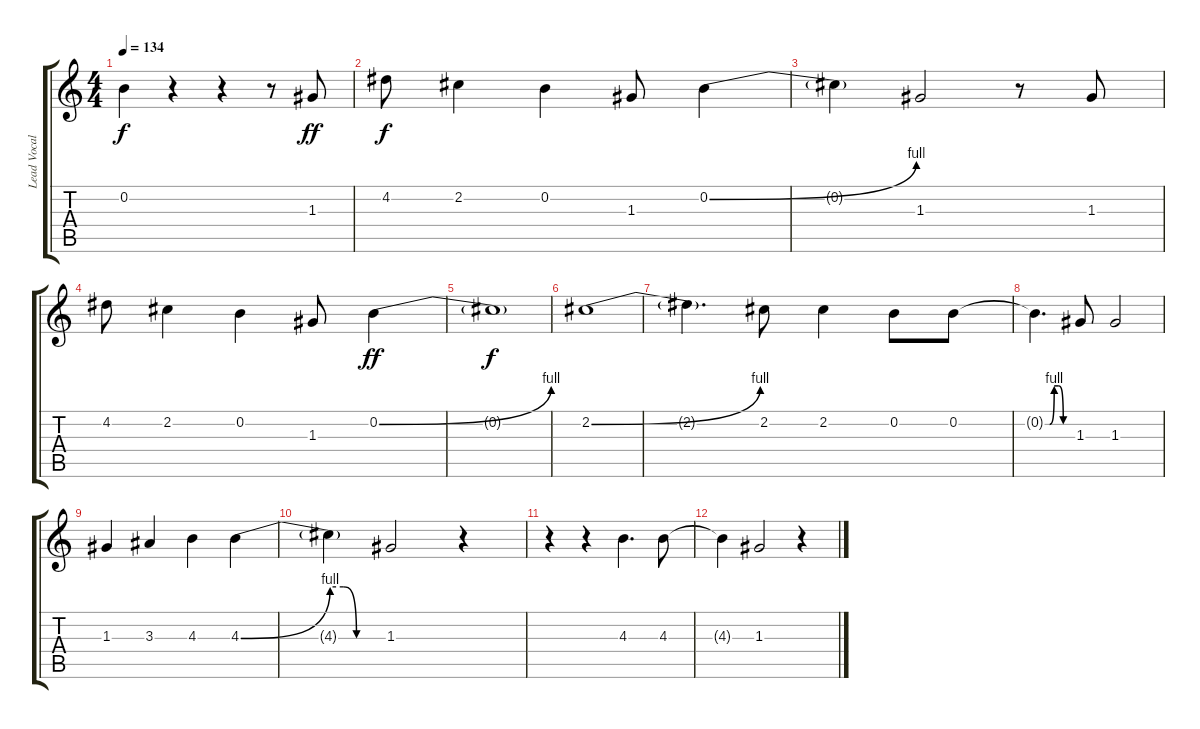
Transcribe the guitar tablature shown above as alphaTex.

\track ("Lead Vocal" "Lead Vocal") {instrument synthbass2}
\staff {score tabs}
\tuning (E4 B3 G3 D3 A2 E2) {hide}
\ts (4 4)
\tempo 134
\clef g2
\ks c
0.2{t}.4{dy f} r.4 r.4 r.8 1.3.8{dy ff} |
4.2.8{dy f} 2.2.4 0.2.4 1.3.8 0.2{be (bend 0 0 60 4)}.4 |
0.2{t}.4 1.3.2 r.8 1.3.8 |
4.2.8 2.2.4 0.2.4 1.3.8 0.2{be (bend 0 0 60 4)}.4{dy ff} |
0.2{t}.1{dy f} |
2.2{be (bend 0 0 60 4)}.1 |
2.2{t}.4{d} 2.2.8 2.2.4 0.2.8 0.2.8 |
0.2{be (custom 0 0 10 0 20 4 30 4 40 0 60 0) t}.4{d} 1.3.8 1.3.2 |
1.3.4 3.3.4 4.3.4 4.3{be (bend 0 0 60 4)}.4 |
4.3{be (custom 0 4 15 4 30 0 60 0) t}.4 1.3.2 r.4 |
r.4 r.4 4.3.4{d} 4.3.8 |
4.3{t}.4 1.3.2 r.4
